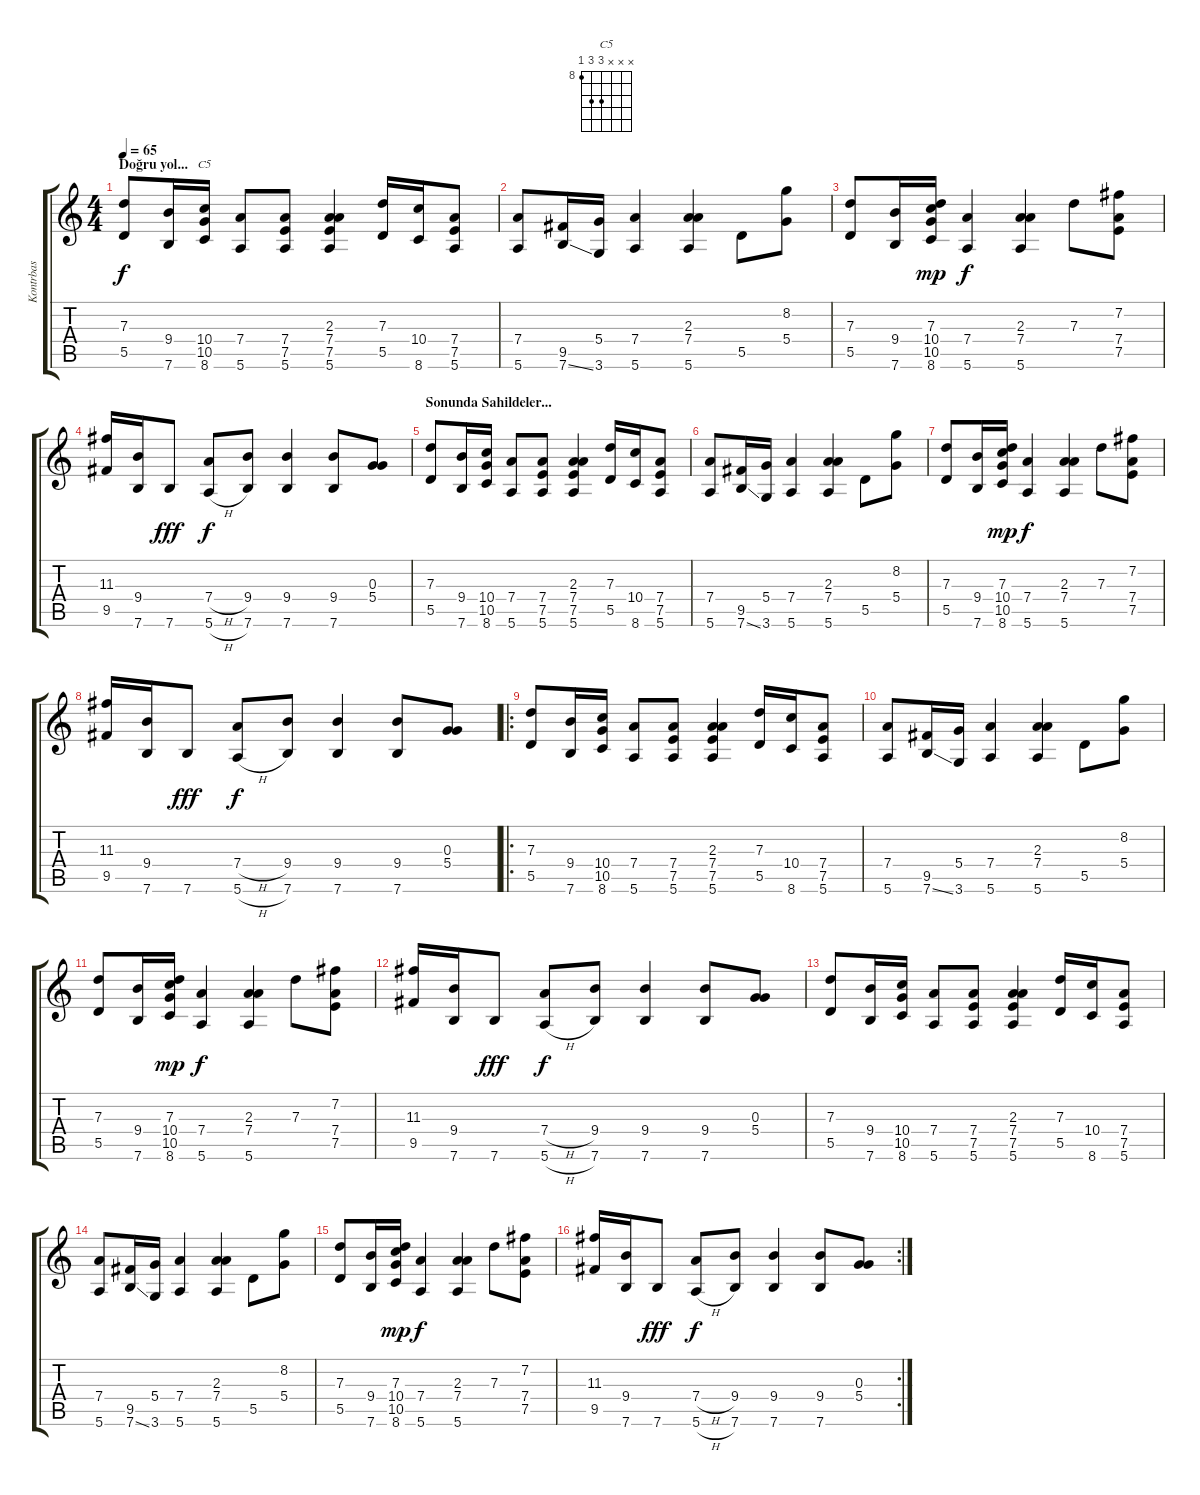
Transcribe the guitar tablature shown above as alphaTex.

\track ("Kontrbas" "Kontrbas") {instrument contrabass}
\staff {score tabs}
\tuning (E4 B3 G3 D3 A2 E2) {hide}
\chord ("C5" x x x 10 10 8) {firstfret 8}
\ts (4 4)
\section ("" "Doğru yol...")
\tempo 65
\clef g2
\ks c
(7.3 5.5).8{dy f volume 9} (9.4 7.6).16 (10.4 10.5 8.6).16{ch "C5"} (7.4 5.6).8 (7.4 7.5 5.6).8 (2.3 7.4 7.5 5.6).4 (7.3 5.5).16 (10.4 8.6).16 (7.4 7.5 5.6).8 |
(7.4 5.6).8 (9.5 7.6{ss}).16 (5.4 3.6).16 (7.4 5.6).4 (2.3 7.4 5.6).4 5.5.8 (8.2 5.4).8 |
(7.3 5.5).8 (9.4 7.6).16 (7.3 10.4 10.5 8.6).16{dy mp} (7.4 5.6).4{dy f} (2.3 7.4 5.6).4 7.3.8 (7.2 7.4 7.5).8 |
(11.3 9.5).16 (9.4 7.6).16 7.6.8{dy fff} (7.4{h} 5.6{h}).8{dy f} (9.4 7.6).8 (9.4 7.6).4 (9.4 7.6).8 (0.3 5.4).8 |
\section ("" "Sonunda Sahildeler...")
(7.3 5.5).8{volume 9} (9.4 7.6).16 (10.4 10.5 8.6).16 (7.4 5.6).8 (7.4 7.5 5.6).8 (2.3 7.4 7.5 5.6).4 (7.3 5.5).16 (10.4 8.6).16 (7.4 7.5 5.6).8 |
(7.4 5.6).8 (9.5 7.6{ss}).16 (5.4 3.6).16 (7.4 5.6).4 (2.3 7.4 5.6).4 5.5.8 (8.2 5.4).8 |
(7.3 5.5).8 (9.4 7.6).16 (7.3 10.4 10.5 8.6).16{dy mp} (7.4 5.6).4{dy f} (2.3 7.4 5.6).4 7.3.8 (7.2 7.4 7.5).8 |
(11.3 9.5).16 (9.4 7.6).16 7.6.8{dy fff} (7.4{h} 5.6{h}).8{dy f} (9.4 7.6).8 (9.4 7.6).4 (9.4 7.6).8 (0.3 5.4).8 |
\ro
(7.3 5.5).8{volume 9} (9.4 7.6).16 (10.4 10.5 8.6).16 (7.4 5.6).8 (7.4 7.5 5.6).8 (2.3 7.4 7.5 5.6).4 (7.3 5.5).16 (10.4 8.6).16 (7.4 7.5 5.6).8 |
(7.4 5.6).8 (9.5 7.6{ss}).16 (5.4 3.6).16 (7.4 5.6).4 (2.3 7.4 5.6).4 5.5.8 (8.2 5.4).8 |
(7.3 5.5).8 (9.4 7.6).16 (7.3 10.4 10.5 8.6).16{dy mp} (7.4 5.6).4{dy f} (2.3 7.4 5.6).4 7.3.8 (7.2 7.4 7.5).8 |
(11.3 9.5).16 (9.4 7.6).16 7.6.8{dy fff} (7.4{h} 5.6{h}).8{dy f} (9.4 7.6).8 (9.4 7.6).4 (9.4 7.6).8 (0.3 5.4).8 |
(7.3 5.5).8{volume 9} (9.4 7.6).16 (10.4 10.5 8.6).16 (7.4 5.6).8 (7.4 7.5 5.6).8 (2.3 7.4 7.5 5.6).4 (7.3 5.5).16 (10.4 8.6).16 (7.4 7.5 5.6).8 |
(7.4 5.6).8 (9.5 7.6{ss}).16 (5.4 3.6).16 (7.4 5.6).4 (2.3 7.4 5.6).4 5.5.8 (8.2 5.4).8 |
(7.3 5.5).8 (9.4 7.6).16 (7.3 10.4 10.5 8.6).16{dy mp} (7.4 5.6).4{dy f} (2.3 7.4 5.6).4 7.3.8 (7.2 7.4 7.5).8 |
\rc 2
(11.3 9.5).16 (9.4 7.6).16 7.6.8{dy fff} (7.4{h} 5.6{h}).8{dy f} (9.4 7.6).8 (9.4 7.6).4 (9.4 7.6).8 (0.3 5.4).8
